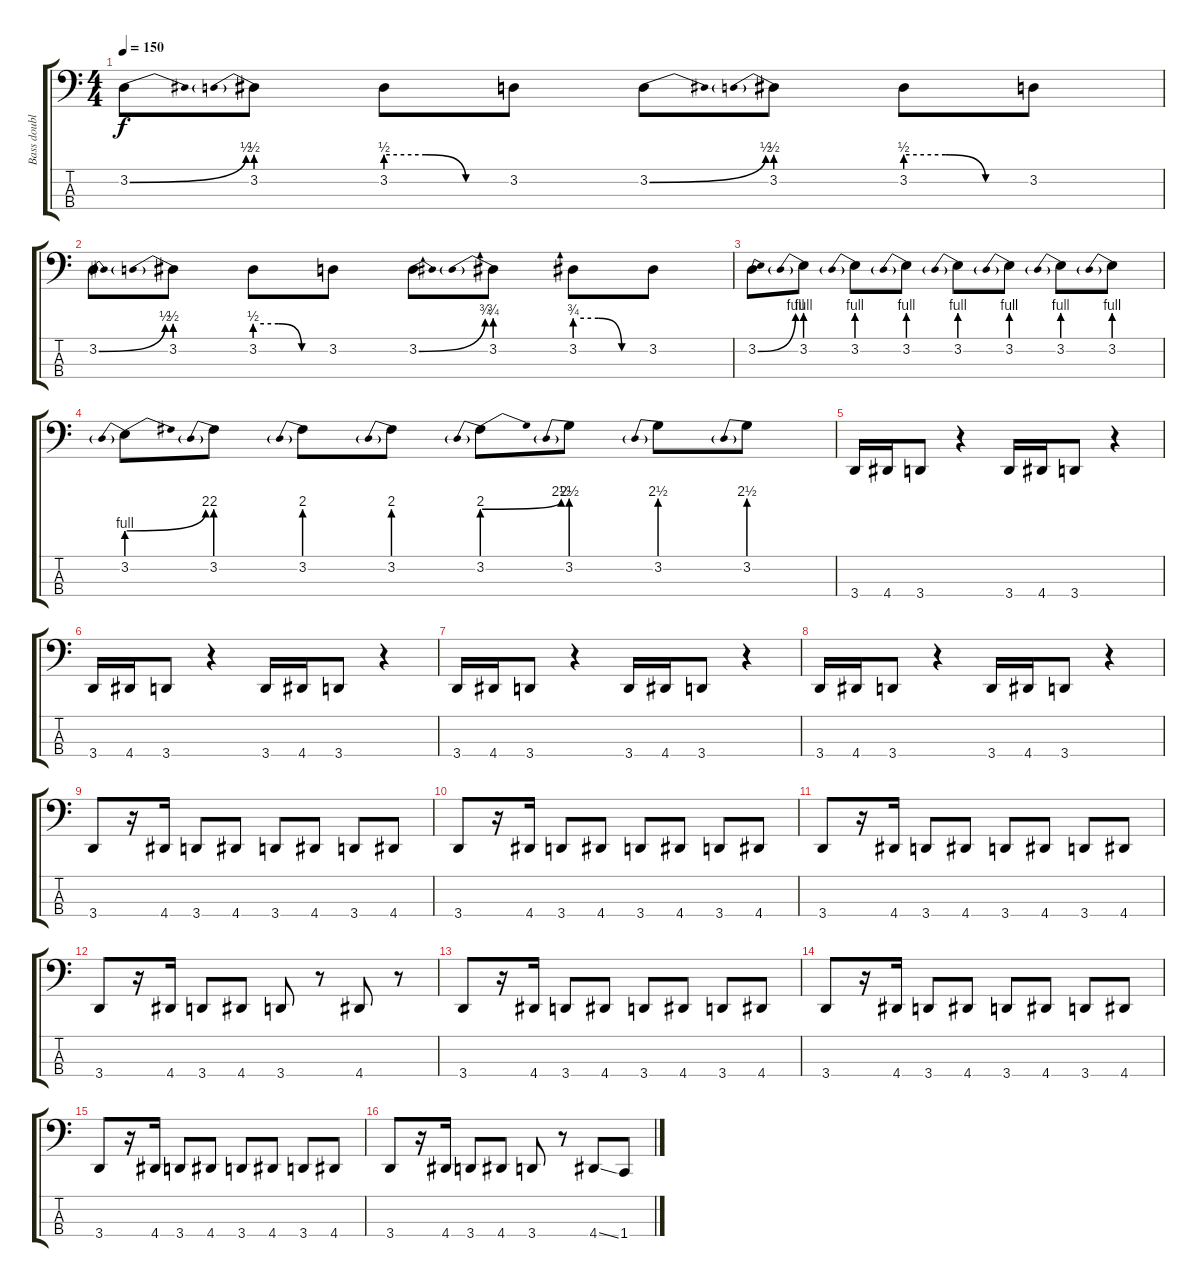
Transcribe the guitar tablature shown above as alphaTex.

\track ("Bass double" "Bass doubl") {instrument electricbasspick}
\staff {score tabs}
\tuning (E2 B1 Gb1 B0) {hide}
\ts (4 4)
\tempo 150
\clef f4
\ks c
3.2{be (bend 0 0 60 2)}.8{dy f} 3.2{be (prebend 0 2 60 2)}.8 3.2{be (custom 0 2 20 2 40 0 60 0)}.8 3.2.8 3.2{be (bend 0 0 60 2)}.8 3.2{be (prebend 0 2 60 2)}.8 3.2{be (custom 0 2 20 2 40 0 60 0)}.8 3.2.8 |
3.2{be (bend 0 0 60 2)}.8 3.2{be (prebend 0 2 60 2)}.8 3.2{be (custom 0 2 20 2 40 0 60 0)}.8 3.2.8 3.2{be (bend 0 0 60 3)}.8 3.2{be (prebend 0 3 60 3)}.8 3.2{be (custom 0 3 20 3 40 0 60 0)}.8 3.2.8 |
3.2{be (bend 0 0 60 4)}.8 3.2{be (prebend 0 4 60 4)}.8 3.2{be (prebend 0 4 60 4)}.8 3.2{be (prebend 0 4 60 4)}.8 3.2{be (prebend 0 4 60 4)}.8 3.2{be (prebend 0 4 60 4)}.8 3.2{be (prebend 0 4 60 4)}.8 3.2{be (prebend 0 4 60 4)}.8 |
3.2{be (prebendbend 0 4 60 8)}.8 3.2{be (prebend 0 8 60 8)}.8 3.2{be (prebend 0 8 60 8)}.8 3.2{be (prebend 0 8 60 8)}.8 3.2{be (prebendbend 0 8 60 10)}.8 3.2{be (prebend 0 10 60 10)}.8 3.2{be (prebend 0 10 60 10)}.8 3.2{be (prebend 0 10 60 10)}.8 |
3.4.16 4.4.16 3.4.8 r.4 3.4.16 4.4.16 3.4.8 r.4 |
3.4.16 4.4.16 3.4.8 r.4 3.4.16 4.4.16 3.4.8 r.4 |
3.4.16 4.4.16 3.4.8 r.4 3.4.16 4.4.16 3.4.8 r.4 |
3.4.16 4.4.16 3.4.8 r.4 3.4.16 4.4.16 3.4.8 r.4 |
3.4.8 r.16 4.4.16 3.4.8 4.4.8 3.4.8 4.4.8 3.4.8 4.4.8 |
3.4.8 r.16 4.4.16 3.4.8 4.4.8 3.4.8 4.4.8 3.4.8 4.4.8 |
3.4.8 r.16 4.4.16 3.4.8 4.4.8 3.4.8 4.4.8 3.4.8 4.4.8 |
3.4.8 r.16 4.4.16 3.4.8 4.4.8 3.4.8 r.8 4.4.8 r.8 |
3.4.8 r.16 4.4.16 3.4.8 4.4.8 3.4.8 4.4.8 3.4.8 4.4.8 |
3.4.8 r.16 4.4.16 3.4.8 4.4.8 3.4.8 4.4.8 3.4.8 4.4.8 |
3.4.8 r.16 4.4.16 3.4.8 4.4.8 3.4.8 4.4.8 3.4.8 4.4.8 |
3.4.8 r.16 4.4.16 3.4.8 4.4.8 3.4.8 r.8 4.4{ss}.8 1.4.8
